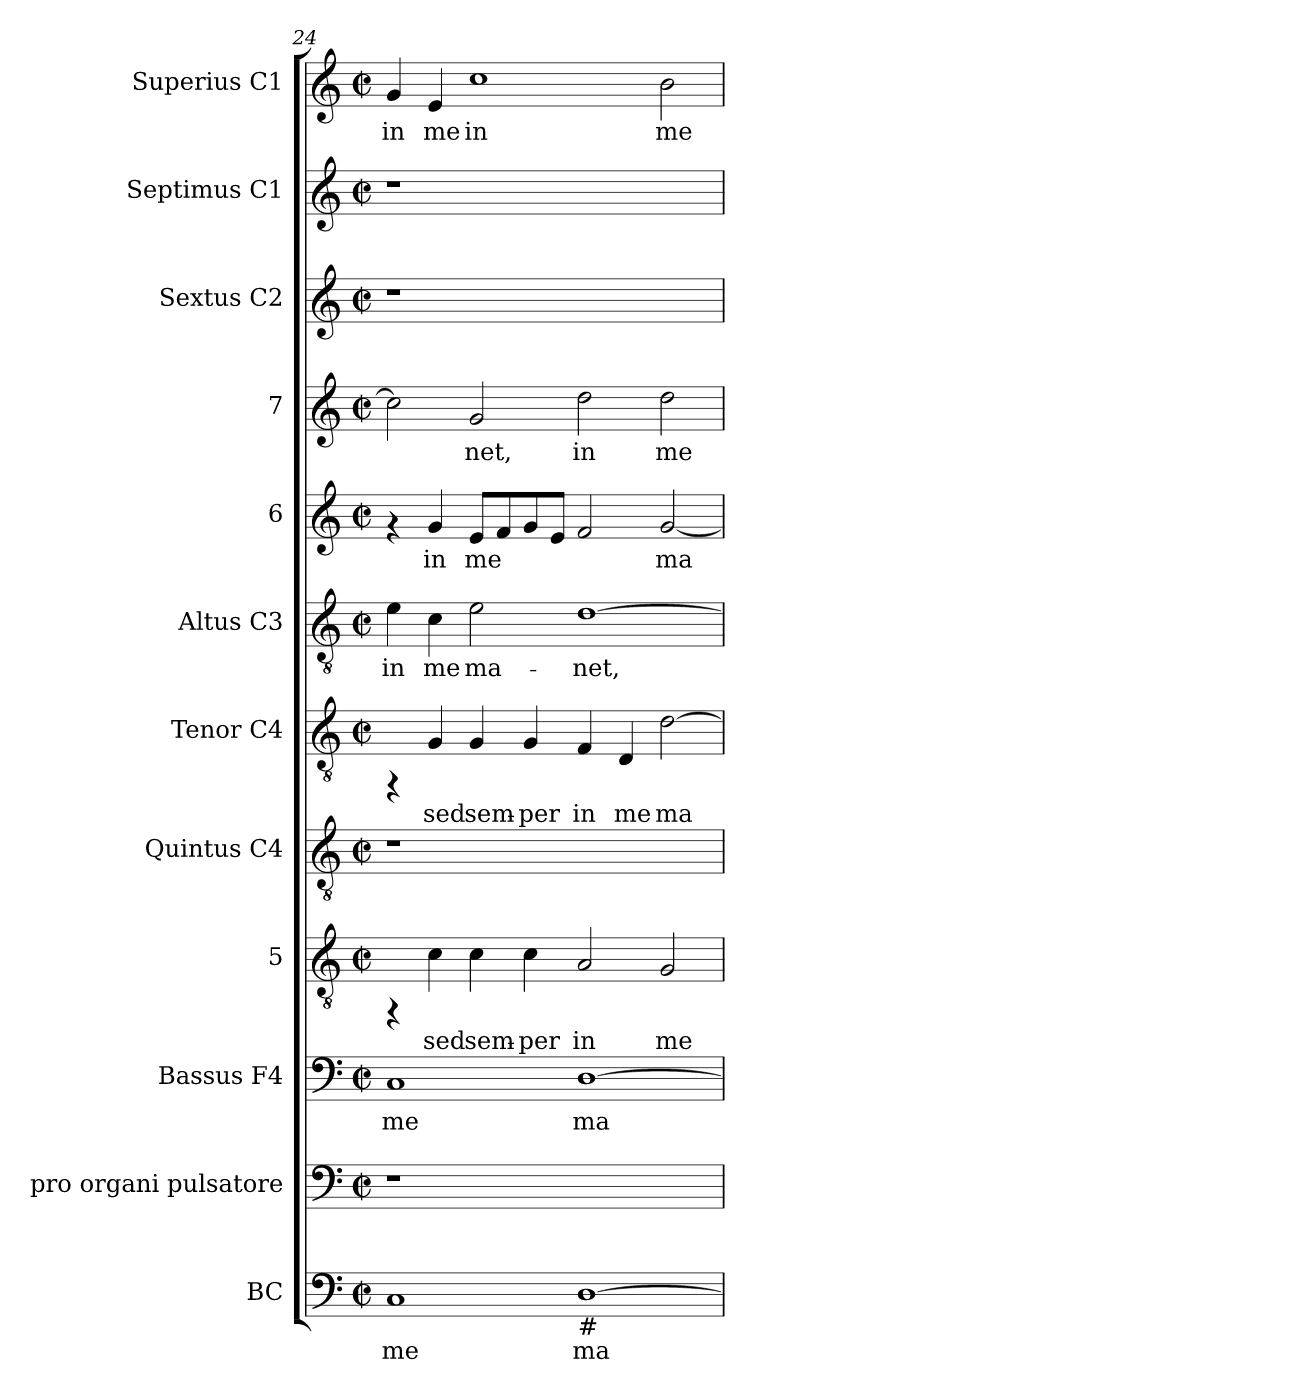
**kern	**text	**kern	**kern	**text	**kern	**text	**kern	**kern	**text	**kern	**text	**kern	**text	**kern	**text	**kern	**kern	**kern	**text
*part12	*part12	*part11	*part10	*part10	*part9	*part9	*part8	*part7	*part7	*part6	*part6	*part5	*part5	*part4	*part4	*part3	*part2	*part1	*part1
*staff12	*staff12	*staff11	*staff10	*staff10	*staff9	*staff9	*staff8	*staff7	*staff7	*staff6	*staff6	*staff5	*staff5	*staff4	*staff4	*staff3	*staff2	*staff1	*staff1
*I"BC	*	*I"pro organi  pulsatore	*I"Bassus  F4	*	*I"5	*	*I"Quintus  C4	*I"Tenor  C4	*	*I"Altus  C3	*	*I"6	*	*I"7	*	*I"Sextus  C2	*I"Septimus  C1	*I"Superius  C1	*
*I'BC	*	*	*I'B	*	*	*	*	*I'T	*	*I'A	*	*	*	*	*	*	*	*I'S	*
*clefF4	*	*clefF4	*clefF4	*	*clefGv2	*	*clefGv2	*clefGv2	*	*clefGv2	*	*clefG2	*	*clefG2	*	*clefG2	*clefG2	*clefG2	*
*k[]	*	*k[]	*k[]	*	*k[]	*	*k[]	*k[]	*	*k[]	*	*k[]	*	*k[]	*	*k[]	*k[]	*k[]	*
*C:	*	*C:	*C:	*	*C:	*	*C:	*C:	*	*C:	*	*C:	*	*C:	*	*C:	*C:	*C:	*
*M2/2	*	*M2/2	*M2/2	*	*M2/2	*	*M2/2	*M2/2	*	*M2/2	*	*M2/2	*	*M2/2	*	*M2/2	*M2/2	*M2/2	*
*met(c|)	*	*met(c|)	*met(c|)	*	*met(c|)	*	*met(c|)	*met(c|)	*	*met(c|)	*	*met(c|)	*	*met(c|)	*	*met(c|)	*met(c|)	*met(c|)	*
=24	=24	=24	=24	=24	=24	=24	=24	=24	=24	=24	=24	=24	=24	=24	=24	=24	=24	=24	=24
!	!LO:LY:a:cj	!	!	!LO:LY:b:cj	!	!	!	!	!	!	!LO:LY:b:cj	!	!	!	!LO:LY:b:cj	!	!	!	!LO:LY:b:cj
1C	me	1r	1C	me	4rFF	.	1r	4rFF	.	4e\	in	4rf	.	2cc\]	--	1r	1r	4g/	in
!	!	!	!	!	!	!LO:LY:b:cj	!	!	!LO:LY:b:cj	!	!LO:LY:b:cj	!	!LO:LY:b:cj	!	!	!	!	!	!LO:LY:b:cj
.	.	.	.	.	4c\	sed	.	4G/	sed	4c\	me	4g/	in	.	.	.	.	4e/	me
!	!	!	!	!	!	!LO:LY:b:cj	!	!	!LO:LY:b:cj	!	!LO:LY:b:cj	!	!LO:LY:b:cj	!	!LO:LY:b:cj	!	!	!	!LO:LY:b:cj
.	.	.	.	.	4c\	sem-	.	4G/	sem-	2e\	ma-	8e/L	me	2g/	-net,	.	.	1cc	in
!	!	!	!	!	!	!	!	!	!	!	!	!	!LO:LY:b:cj	!	!	!	!	!	!
.	.	.	.	.	.	.	.	.	.	.	.	8f/	.	.	.	.	.	.	.
!	!	!	!	!	!	!LO:LY:b:cj	!	!	!LO:LY:b:cj	!	!	!	!LO:LY:b:cj	!	!	!	!	!	!
.	.	.	.	.	4c\	-per	.	4G/	-per	.	.	8g/	.	.	.	.	.	.	.
!	!	!	!	!	!	!	!	!	!	!	!	!	!LO:LY:b:cj	!	!	!	!	!	!
.	.	.	.	.	.	.	.	.	.	.	.	8e/J	.	.	.	.	.	.	.
!LO:TX:b:t=#	!	!	!	!	!	!	!	!	!	!	!	!	!	!	!	!	!	!	!
!	!LO:LY:a:cj	!	!	!LO:LY:b:cj	!	!LO:LY:b:cj	!	!	!LO:LY:b:cj	!	!LO:LY:b:cj	!	!LO:LY:b:cj	!	!LO:LY:b:cj	!	!	!	!
[>1D	ma-	1ryy	[>1D	ma-	2A/	in	1ryy	4F/	in	[>1d	-net,	2f/	.	2dd\	in	1ryy	1ryy	.	.
!	!	!	!	!	!	!	!	!	!LO:LY:b:cj	!	!	!	!	!	!	!	!	!	!
.	.	.	.	.	.	.	.	4D/	me	.	.	.	.	.	.	.	.	.	.
!	!	!	!	!	!	!LO:LY:b:cj	!	!	!LO:LY:b:cj	!	!	!	!LO:LY:b:cj	!	!LO:LY:b:cj	!	!	!	!LO:LY:b:cj
.	.	.	.	.	2G/	me	.	[>2d\	ma-	.	.	[<2g/	ma-	2dd\	me	.	.	2b\	me
=	=	=	=	=	=	=	=	=	=	=	=	=	=	=	=	=	=	=	=
*-	*-	*-	*-	*-	*-	*-	*-	*-	*-	*-	*-	*-	*-	*-	*-	*-	*-	*-	*-
